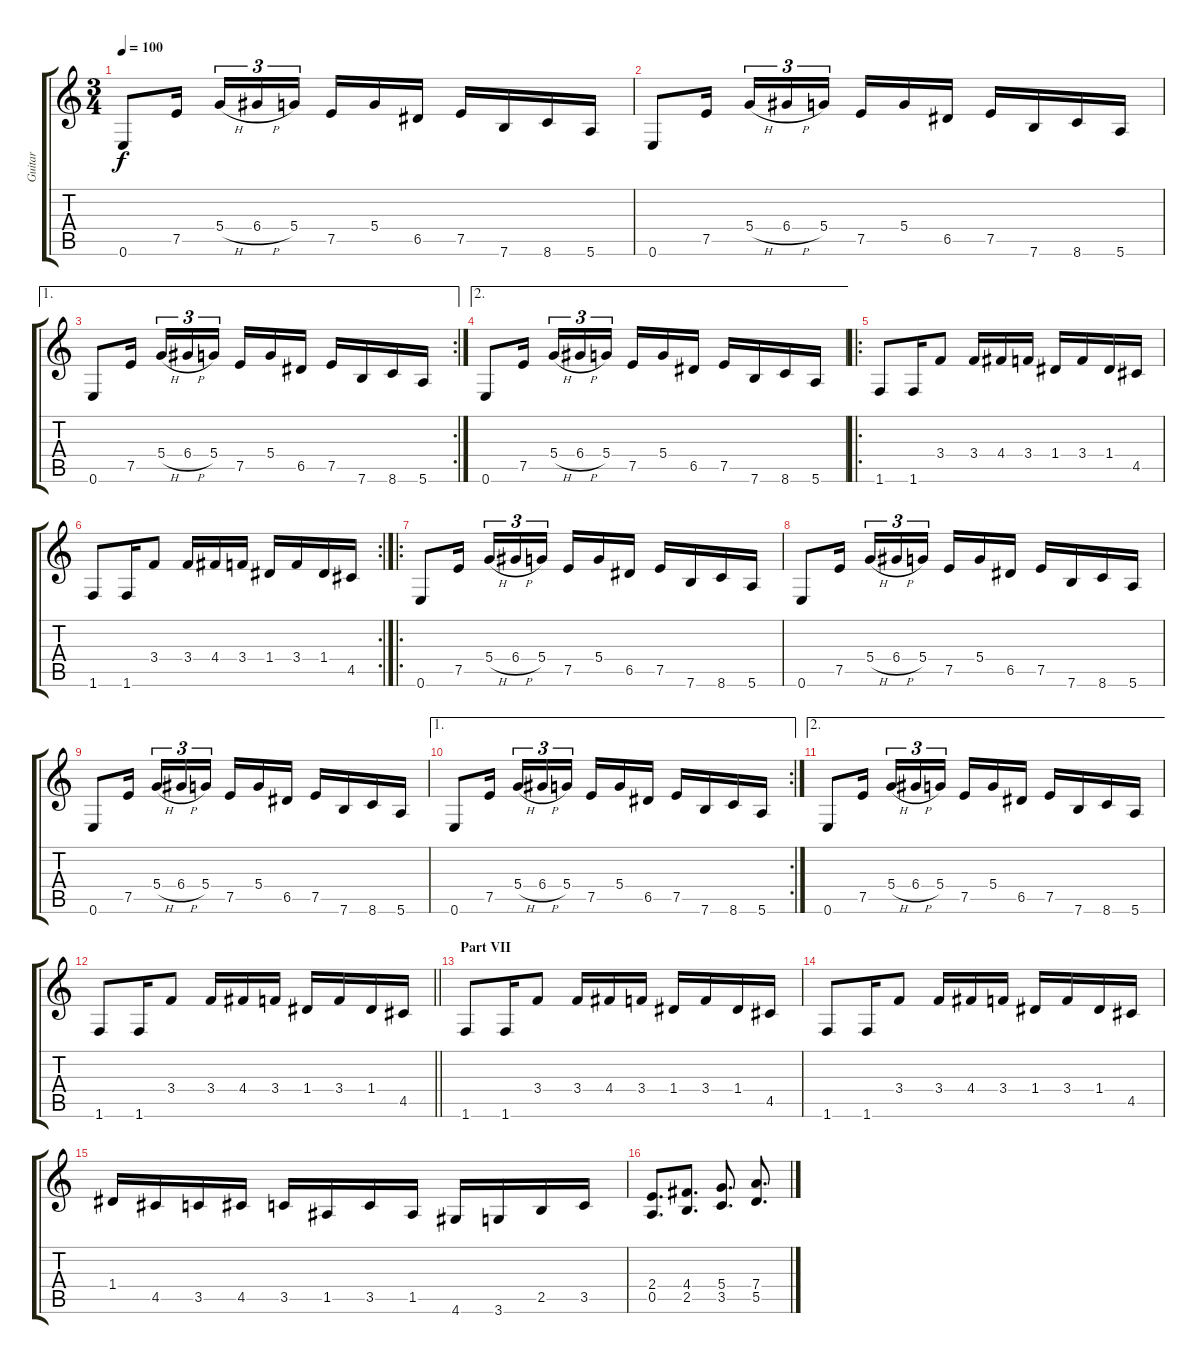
\track ("Guitar" "Guitar") {instrument distortionguitar}
\staff {score tabs}
\tuning (E4 B3 G3 D3 A2 E2) {hide}
\ts (3 4)
\tempo 100
\clef g2
\ks c
0.6.8{dy f} 7.5.16{beam splitsecondary} 5.4{h}.16{tu (3 2)} 6.4{h}.16{tu (3 2)} 5.4.16{tu (3 2) beam splitsecondary} 7.5.16 5.4.16 6.5.16 7.5.16 7.6.16 8.6.16 5.6.16 |
0.6.8 7.5.16{beam splitsecondary} 5.4{h}.16{tu (3 2)} 6.4{h}.16{tu (3 2)} 5.4.16{tu (3 2) beam splitsecondary} 7.5.16 5.4.16 6.5.16 7.5.16 7.6.16 8.6.16 5.6.16 |
\ae 1
\rc 2
0.6.8 7.5.16{beam splitsecondary} 5.4{h}.16{tu (3 2)} 6.4{h}.16{tu (3 2)} 5.4.16{tu (3 2) beam splitsecondary} 7.5.16 5.4.16 6.5.16 7.5.16 7.6.16 8.6.16 5.6.16 |
\ae 2
0.6.8 7.5.16{beam splitsecondary} 5.4{h}.16{tu (3 2)} 6.4{h}.16{tu (3 2)} 5.4.16{tu (3 2) beam splitsecondary} 7.5.16 5.4.16 6.5.16 7.5.16 7.6.16 8.6.16 5.6.16 |
\ro
1.6.8 1.6.16 3.4.8 3.4.16 4.4.16 3.4.16 1.4.16 3.4.16 1.4.16 4.5.16 |
\rc 2
1.6.8 1.6.16 3.4.8 3.4.16 4.4.16 3.4.16 1.4.16 3.4.16 1.4.16 4.5.16 |
\ro
0.6.8 7.5.16{beam splitsecondary} 5.4{h}.16{tu (3 2)} 6.4{h}.16{tu (3 2)} 5.4.16{tu (3 2) beam splitsecondary} 7.5.16 5.4.16 6.5.16 7.5.16 7.6.16 8.6.16 5.6.16 |
0.6.8 7.5.16{beam splitsecondary} 5.4{h}.16{tu (3 2)} 6.4{h}.16{tu (3 2)} 5.4.16{tu (3 2) beam splitsecondary} 7.5.16 5.4.16 6.5.16 7.5.16 7.6.16 8.6.16 5.6.16 |
0.6.8 7.5.16{beam splitsecondary} 5.4{h}.16{tu (3 2)} 6.4{h}.16{tu (3 2)} 5.4.16{tu (3 2) beam splitsecondary} 7.5.16 5.4.16 6.5.16 7.5.16 7.6.16 8.6.16 5.6.16 |
\ae 1
\rc 2
0.6.8 7.5.16{beam splitsecondary} 5.4{h}.16{tu (3 2)} 6.4{h}.16{tu (3 2)} 5.4.16{tu (3 2) beam splitsecondary} 7.5.16 5.4.16 6.5.16 7.5.16 7.6.16 8.6.16 5.6.16 |
\ae 2
0.6.8 7.5.16{beam splitsecondary} 5.4{h}.16{tu (3 2)} 6.4{h}.16{tu (3 2)} 5.4.16{tu (3 2) beam splitsecondary} 7.5.16 5.4.16 6.5.16 7.5.16 7.6.16 8.6.16 5.6.16 |
\barLineRight lightlight
1.6.8 1.6.16 3.4.8 3.4.16 4.4.16 3.4.16 1.4.16 3.4.16 1.4.16 4.5.16 |
\section ("" "Part VII")
1.6.8 1.6.16 3.4.8 3.4.16 4.4.16 3.4.16 1.4.16 3.4.16 1.4.16 4.5.16 |
1.6.8 1.6.16 3.4.8 3.4.16 4.4.16 3.4.16 1.4.16 3.4.16 1.4.16 4.5.16 |
1.4.16 4.5.16 3.5.16 4.5.16 3.5.16 1.5.16 3.5.16 1.5.16 4.6.16 3.6.16 2.5.16 3.5.16 |
(2.4 0.5).8{d} (4.4 2.5).8{d} (5.4 3.5).8{d} (7.4 5.5).8{d}
